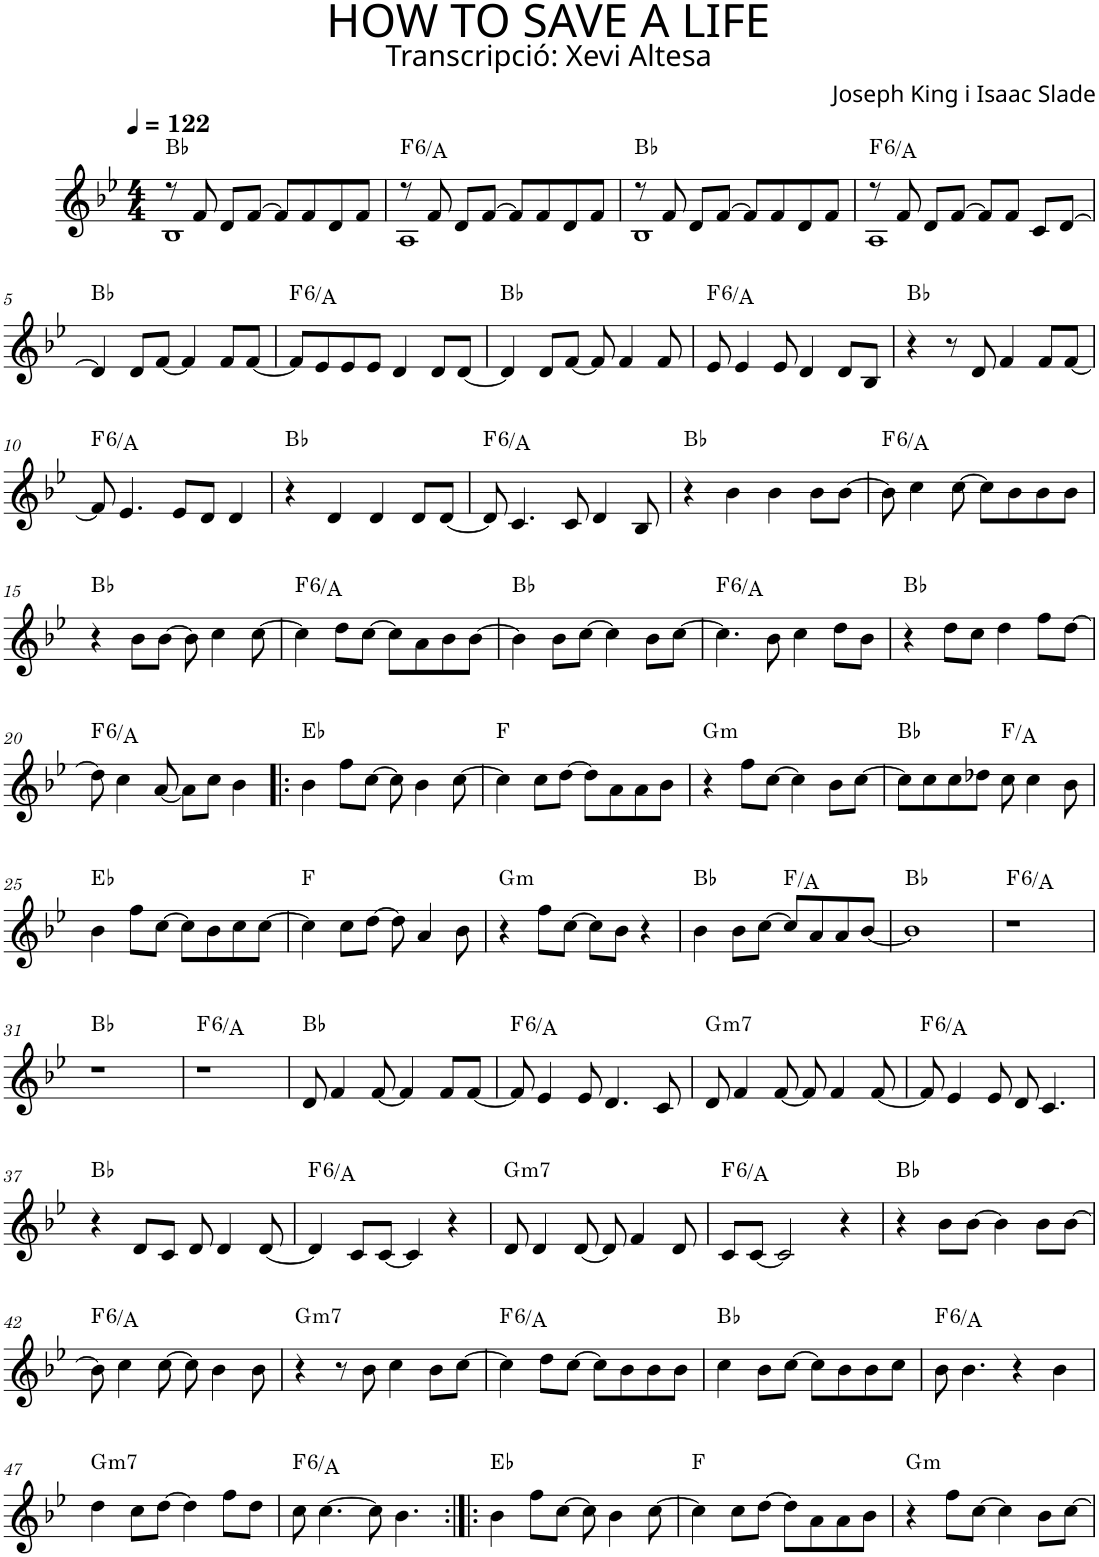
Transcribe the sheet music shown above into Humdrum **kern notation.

**kern	**harte
*part1	*part1
*staff1	*
*I"P1	*
*clefG2	*
*k[b-e-]	*
*B-:	*
*M4/4	*
*MM122	*
=1	=1
*^	*
8r	1B-	Bb:maj
8f/	.	.
8d/L	.	.
[>8f/J	.	.
8f/L]	.	.
8f/	.	.
8d/	.	.
8f/J	.	.
=2	=2	=2
!	!	!LO:H:kt=6
8r	1A	F:maj6/3
8f/	.	.
8d/L	.	.
[>8f/J	.	.
8f/L]	.	.
8f/	.	.
8d/	.	.
8f/J	.	.
=3	=3	=3
8r	1B-	Bb:maj
8f/	.	.
8d/L	.	.
[>8f/J	.	.
8f/L]	.	.
8f/	.	.
8d/	.	.
8f/J	.	.
=4	=4	=4
!	!	!LO:H:kt=6
8r	1A	F:maj6/3
8f/	.	.
8d/L	.	.
[>8f/J	.	.
8f/L]	.	.
8f/J	.	.
8c/L	.	.
[>8d/J	.	.
*v	*v	*
!!LO:LB:g=z
=5	=5
4d/]	Bb:maj
8d/L	.
[<8f/J	.
4f/]	.
8f/L	.
[<8f/J	.
=6	=6
!	!LO:H:kt=6
8f/L]	F:maj6/3
8e-/	.
8e-/	.
8e-/J	.
4d/	.
8d/L	.
[<8d/J	.
=7	=7
4d/]	Bb:maj
8d/L	.
[<8f/J	.
8f/]	.
4f/	.
8f/	.
=8	=8
!	!LO:H:kt=6
8e-/	F:maj6/3
4e-/	.
8e-/	.
4d/	.
8d/L	.
8B-/J	.
=9	=9
4r	Bb:maj
8r	.
8d/	.
4f/	.
8f/L	.
[<8f/J	.
!!LO:LB:g=z
=10	=10
!	!LO:H:kt=6
8f/]	F:maj6/3
4.e-/	.
8e-/L	.
8d/J	.
4d/	.
=11	=11
4r	Bb:maj
4d/	.
4d/	.
8d/L	.
[<8d/J	.
=12	=12
!	!LO:H:kt=6
8d/]	F:maj6/3
4.c/	.
8c/	.
4d/	.
8B-/	.
=13	=13
4r	Bb:maj
4b-\	.
4b-\	.
8b-\L	.
[>8b-\J	.
=14	=14
!	!LO:H:kt=6
8b-\]	F:maj6/3
4cc\	.
[>8cc\	.
8cc\L]	.
8b-\	.
8b-\	.
8b-\J	.
!!LO:LB:g=z
=15	=15
4r	Bb:maj
8b-\L	.
[>8b-\J	.
8b-\]	.
4cc\	.
[>8cc\	.
=16	=16
!	!LO:H:kt=6
4cc\]	F:maj6/3
8dd\L	.
[>8cc\J	.
8cc\L]	.
8a\	.
8b-\	.
[>8b-\J	.
=17	=17
4b-\]	Bb:maj
8b-\L	.
[>8cc\J	.
4cc\]	.
8b-\L	.
[>8cc\J	.
=18	=18
!	!LO:H:kt=6
4.cc\]	F:maj6/3
8b-\	.
4cc\	.
8dd\L	.
8b-\J	.
=19	=19
4r	Bb:maj
8dd\L	.
8cc\J	.
4dd\	.
8ff\L	.
[>8dd\J	.
!!LO:LB:g=z
=20	=20
!	!LO:H:kt=6
8dd\]	F:maj6/3
4cc\	.
[<8a/	.
8a\L]	.
8cc\J	.
4b-\	.
=21!|:	=21!|:
4b-\	Eb:maj
8ff\L	.
[>8cc\J	.
8cc\]	.
4b-\	.
[>8cc\	.
=22	=22
4cc\]	F:maj
8cc\L	.
[>8dd\J	.
8dd\L]	.
8a\	.
8a\	.
8b-\J	.
=23	=23
!	!LO:H:kt=m
4r	G:min
8ff\L	.
[>8cc\J	.
4cc\]	.
8b-\L	.
[>8cc\J	.
=24	=24
8cc\L]	Bb:maj
8cc\	.
8cc\	.
8dd-X\J	.
8cc\	F:maj/3
4cc\	.
8b-\	.
!!LO:LB:g=z
=25	=25
4b-\	Eb:maj
8ff\L	.
[>8cc\J	.
8cc\L]	.
8b-\	.
8cc\	.
[>8cc\J	.
=26	=26
4cc\]	F:maj
8cc\L	.
[>8dd\J	.
8dd\]	.
4a/	.
8b-\	.
=27	=27
!	!LO:H:kt=m
4r	G:min
8ff\L	.
[>8cc\J	.
8cc\L]	.
8b-\J	.
4r	.
=28	=28
4b-\	Bb:maj
8b-\L	.
[>8cc\J	.
8cc/L]	F:maj/3
8a/	.
8a/	.
[<8b-/J	.
=29	=29
1b-]	Bb:maj
=30	=30
!	!LO:H:kt=6
1r	F:maj6/3
!!LO:LB:g=z
=31	=31
1r	Bb:maj
=32	=32
!	!LO:H:kt=6
1r	F:maj6/3
=33	=33
8d/	Bb:maj
4f/	.
[<8f/	.
4f/]	.
8f/L	.
[<8f/J	.
=34	=34
!	!LO:H:kt=6
8f/]	F:maj6/3
4e-/	.
8e-/	.
4.d/	.
8c/	.
=35	=35
!	!LO:H:kt=m7
8d/	G:min7
4f/	.
[<8f/	.
8f/]	.
4f/	.
[<8f/	.
=36	=36
!	!LO:H:kt=6
8f/]	F:maj6/3
4e-/	.
8e-/	.
8d/	.
4.c/	.
!!LO:LB:g=z
=37	=37
4r	Bb:maj
8d/L	.
8c/J	.
8d/	.
4d/	.
[<8d/	.
=38	=38
!	!LO:H:kt=6
4d/]	F:maj6/3
8c/L	.
[<8c/J	.
4c/]	.
4r	.
=39	=39
!	!LO:H:kt=m7
8d/	G:min7
4d/	.
[<8d/	.
8d/]	.
4f/	.
8d/	.
=40	=40
!	!LO:H:kt=6
8c/L	F:maj6/3
[<8c/J	.
2c/]	.
4r	.
=41	=41
4r	Bb:maj
8b-\L	.
[>8b-\J	.
4b-\]	.
8b-\L	.
[>8b-\J	.
!!LO:LB:g=z
=42	=42
!	!LO:H:kt=6
8b-\]	F:maj6/3
4cc\	.
[>8cc\	.
8cc\]	.
4b-\	.
8b-\	.
=43	=43
!	!LO:H:kt=m7
4r	G:min7
8r	.
8b-\	.
4cc\	.
8b-\L	.
[>8cc\J	.
=44	=44
!	!LO:H:kt=6
4cc\]	F:maj6/3
8dd\L	.
[>8cc\J	.
8cc\L]	.
8b-\	.
8b-\	.
8b-\J	.
=45	=45
4cc\	Bb:maj
8b-\L	.
[>8cc\J	.
8cc\L]	.
8b-\	.
8b-\	.
8cc\J	.
=46	=46
!	!LO:H:kt=6
8b-\	F:maj6/3
4.b-\	.
4r	.
4b-\	.
!!LO:LB:g=z
=47	=47
!	!LO:H:kt=m7
4dd\	G:min7
8cc\L	.
[>8dd\J	.
4dd\]	.
8ff\L	.
8dd\J	.
=48	=48
!	!LO:H:kt=6
8cc\	F:maj6/3
[>4.cc\	.
8cc\]	.
4.b-\	.
=49:|!|:	=49:|!|:
4b-\	Eb:maj
8ff\L	.
[>8cc\J	.
8cc\]	.
4b-\	.
[>8cc\	.
=50	=50
4cc\]	F:maj
8cc\L	.
[>8dd\J	.
8dd\L]	.
8a\	.
8a\	.
8b-\J	.
=51	=51
!	!LO:H:kt=m
4r	G:min
8ff\L	.
[>8cc\J	.
4cc\]	.
8b-\L	.
[>8cc\J	.
=	=
*-	*-
